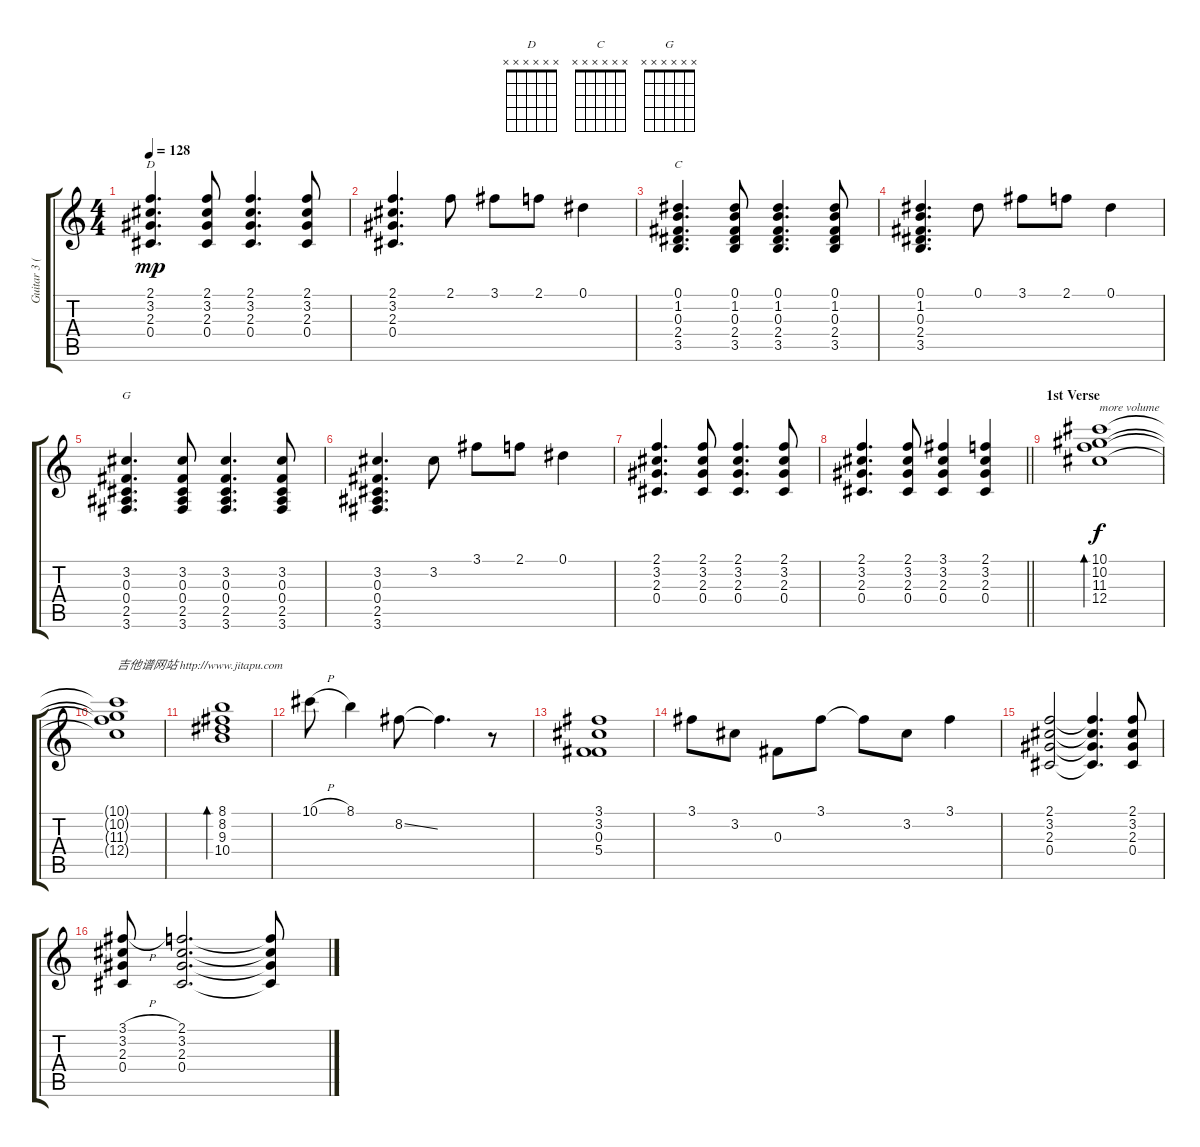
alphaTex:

\track ("Guitar 3 (Slash)" "Guitar 3 (") {instrument electricguitarjazz}
\staff {score tabs}
\tuning (Eb4 Bb3 Gb3 Db3 Ab2 Eb2) {hide}
\chord ("D" x x x x x x)
\chord ("C" x x x x x x)
\chord ("G" x x x x x x)
\ts (4 4)
\tempo 128
\clef g2
\ks c
(2.1 3.2 2.3 0.4).4{d ch "D" dy mp} (2.1 3.2 2.3 0.4).8 (2.1 3.2 2.3 0.4).4{d} (2.1 3.2 2.3 0.4).8 |
(2.1 3.2 2.3 0.4).4{d} 2.1.8 3.1.8 2.1.8 0.1.4 |
(0.1 1.2 0.3 2.4 3.5).4{d ch "C"} (0.1 1.2 0.3 2.4 3.5).8 (0.1 1.2 0.3 2.4 3.5).4{d} (0.1 1.2 0.3 2.4 3.5).8 |
(0.1 1.2 0.3 2.4 3.5).4{d} 0.1.8 3.1.8 2.1.8 0.1.4 |
(3.2 0.3 0.4 2.5 3.6).4{d ch "G"} (3.2 0.3 0.4 2.5 3.6).8 (3.2 0.3 0.4 2.5 3.6).4{d} (3.2 0.3 0.4 2.5 3.6).8 |
(3.2 0.3 0.4 2.5 3.6).4{d} 3.2.8 3.1.8 2.1.8 0.1.4 |
(2.1 3.2 2.3 0.4).4{d} (2.1 3.2 2.3 0.4).8 (2.1 3.2 2.3 0.4).4{d} (2.1 3.2 2.3 0.4).8 |
\barLineRight lightlight
(2.1 3.2 2.3 0.4).4{d} (2.1 3.2 2.3 0.4).8 (3.1 3.2 2.3 0.4).4 (2.1 3.2 2.3 0.4).4 |
\section ("" "1st Verse")
(10.1 10.2 11.3 12.4).1{bd 240 txt "more volume" dy f} |
(10.1{t} 10.2{t} 11.3{t} 12.4{t}).1{txt "吉他谱网站 http://www.jitapu.com"} |
(8.1 8.2 9.3 10.4).1{bd 240} |
10.1{h}.8 8.1.4 8.2{ss}.8 8.2{t}.4{d} r.8 |
(3.1 3.2 0.3 5.4).1 |
3.1.8 3.2.8 0.3.8 3.1.8 3.1{t}.8 3.2.8 3.1.4 |
(2.1 3.2 2.3 0.4).2 (2.1{t} 3.2{t} 2.3{t} 0.4{t}).4{d} (2.1 3.2 2.3 0.4).8 |
(3.1{h} 3.2 2.3 0.4).8 (2.1 3.2 2.3 0.4).2{d} (2.1{t} 3.2{t} 2.3{t} 0.4{t}).8
